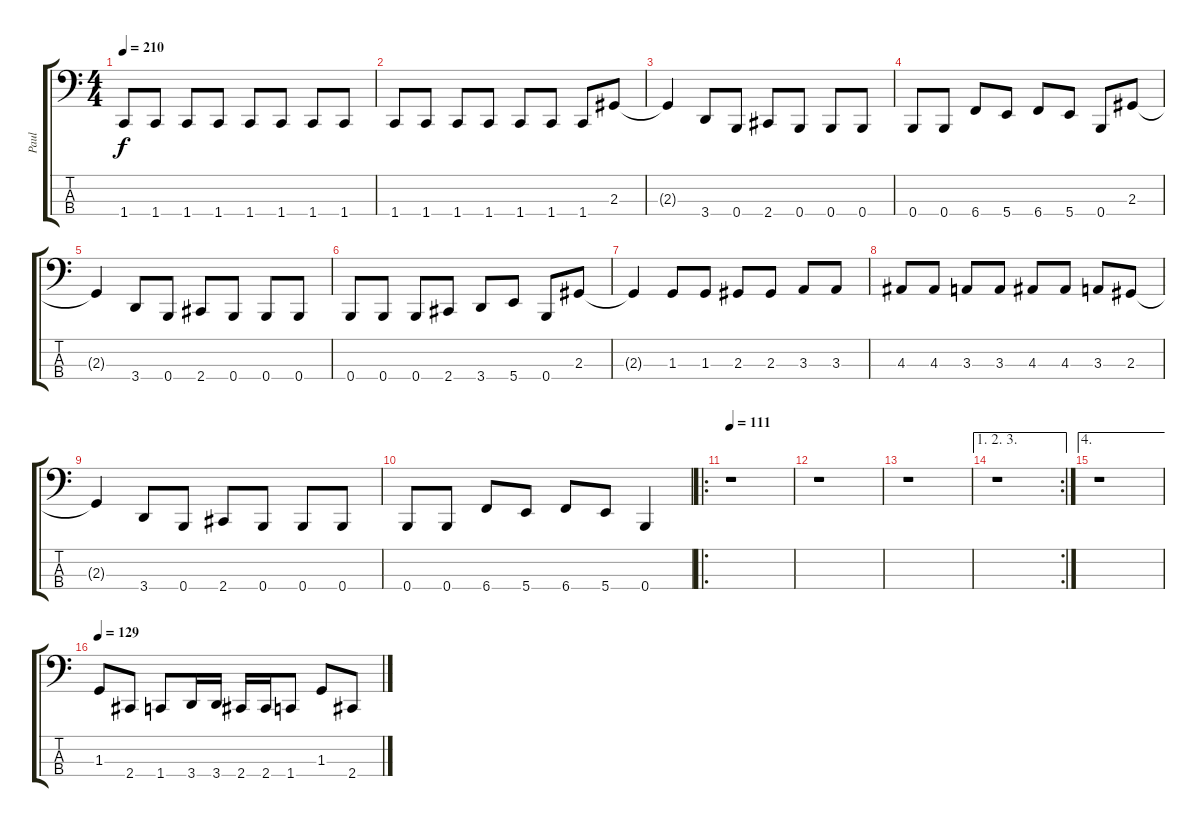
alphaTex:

\track ("Paul" "Paul") {instrument electricbasspick}
\staff {score tabs}
\tuning (E2 B1 Gb1 B0) {hide}
\ts (4 4)
\tempo 210
\clef f4
\ks c
1.4.8{dy f} 1.4.8 1.4.8 1.4.8 1.4.8 1.4.8 1.4.8 1.4.8 |
1.4.8 1.4.8 1.4.8 1.4.8 1.4.8 1.4.8 1.4.8 2.3.8 |
2.3{t}.4 3.4.8 0.4.8 2.4.8 0.4.8 0.4.8 0.4.8 |
0.4.8 0.4.8 6.4.8 5.4.8 6.4.8 5.4.8 0.4.8 2.3.8 |
2.3{t}.4 3.4.8 0.4.8 2.4.8 0.4.8 0.4.8 0.4.8 |
0.4.8 0.4.8 0.4.8 2.4.8 3.4.8 5.4.8 0.4.8 2.3.8 |
2.3{t}.4 1.3.8 1.3.8 2.3.8 2.3.8 3.3.8 3.3.8 |
4.3.8 4.3.8 3.3.8 3.3.8 4.3.8 4.3.8 3.3.8 2.3.8 |
2.3{t}.4 3.4.8 0.4.8 2.4.8 0.4.8 0.4.8 0.4.8 |
0.4.8 0.4.8 6.4.8 5.4.8 6.4.8 5.4.8 0.4.4 |
\ro
\tempo 111
r.1 |
r.1 |
r.1 |
\ae (1 2 3)
\rc 2
r.1 |
\ae 4
r.1 |
\tempo 129
1.3.8 2.4.8 1.4.8 3.4.16 3.4.16 2.4.16 2.4.16 1.4.8 1.3.8 2.4.8
